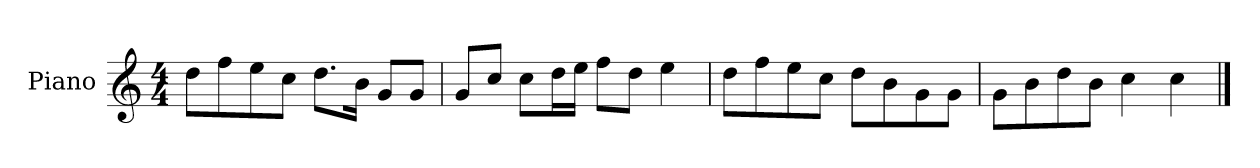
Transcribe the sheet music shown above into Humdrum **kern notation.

**kern
*part1
*staff1
*I"Piano
*I'P-no
*clefG2
*k[]
*M4/4
*MM90
=1
8dd\L
8ff\
8ee\
8cc\J
8.dd\L
16b\Jk
8g/L
8g/J
=2
8g/L
8cc/J
8cc\L
16dd\L
16ee\JJ
8ff\L
8dd\J
4ee\
=3
8dd\L
8ff\
8ee\
8cc\J
8dd\L
8b\
8g\
8g\J
=4
8g\L
8b\
8dd\
8b\J
4cc\
4cc\
==
*-
